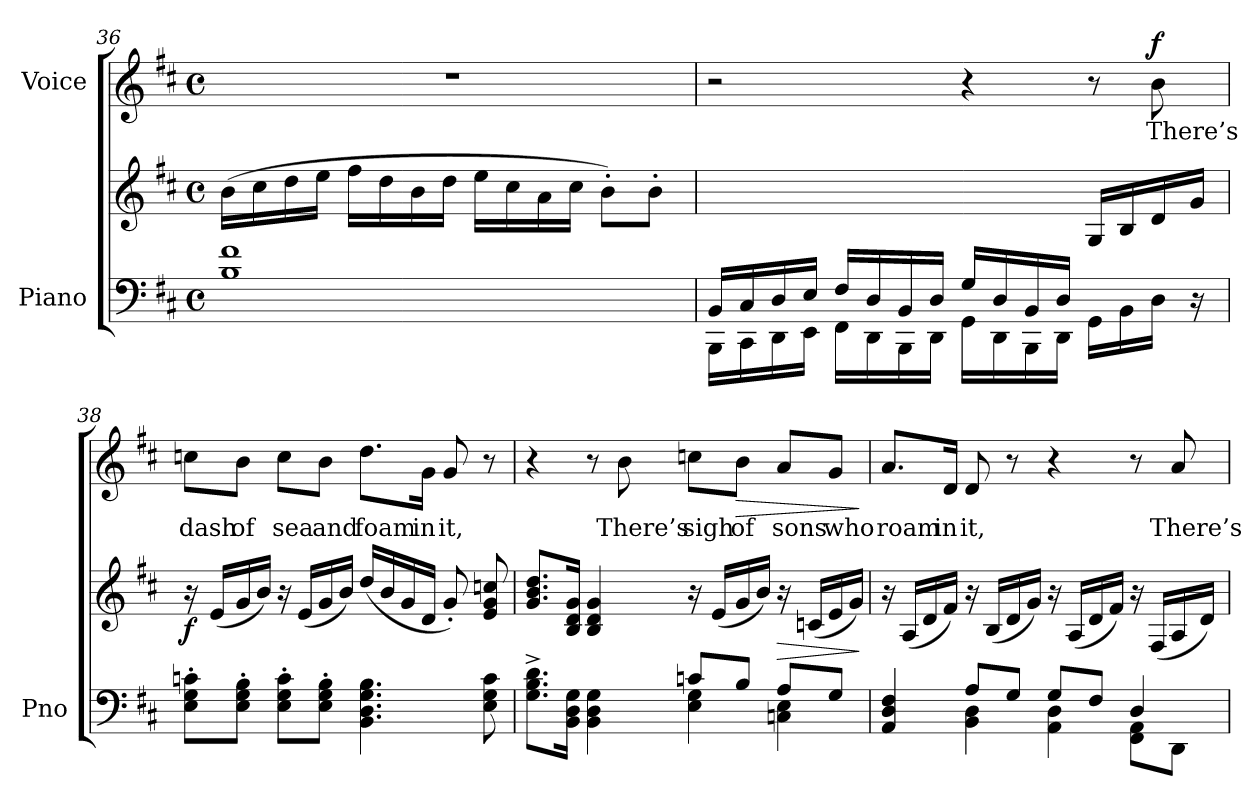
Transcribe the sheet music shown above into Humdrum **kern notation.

**kern	**kern	**dynam	**kern	**text	**dynam
*part2	*part2	*part2	*part1	*part1	*part1
*staff3	*staff2	*staff2/3	*staff1	*staff1	*staff1
*I"Piano	*	*	*I"Voice	*	*
*I'Pno	*	*	*	*	*
*clefF4	*clefG2	*	*clefG2	*	*
*k[f#c#]	*k[f#c#]	*	*k[f#c#]	*	*
*M4/4	*M4/4	*	*M4/4	*	*
*met(c)	*met(c)	*	*met(c)	*	*
=36	=36	=36	=36	=36	=36
1B 1f#	(16b\LL	.	1r	.	.
.	16cc#\	.	.	.	.
.	16dd\	.	.	.	.
.	16ee\JJ	.	.	.	.
.	16ff#\LL	.	.	.	.
.	16dd\	.	.	.	.
.	16b\	.	.	.	.
.	16dd\JJ	.	.	.	.
.	16ee\LL	.	.	.	.
.	16cc#\	.	.	.	.
.	16a\	.	.	.	.
.	16cc#\JJ	.	.	.	.
.	8b'\L)	.	.	.	.
.	8b'\J	.	.	.	.
=37	=37	=37	=37	=37	=37
*^	*	*	*	*	*
(>16BB/LL	16BBB\LL	2.ryy	.	2r	.	.
16C#/	16CC#\	.	.	.	.	.
16D/	16DD\	.	.	.	.	.
16E/JJ	16EE\JJ	.	.	.	.	.
16F#/LL	16FF#\LL	.	.	.	.	.
16D/	16DD\	.	.	.	.	.
16BB/	16BBB\	.	.	.	.	.
16D/JJ	16DD\JJ	.	.	.	.	.
16G/LL	16GG\LL	.	.	4r	.	.
16D/	16DD\	.	.	.	.	.
16BB/	16BBB\	.	.	.	.	.
16D/JJ	16DD\JJ	.	.	.	.	.
4ryy	16GG\LL	16G/LL	.	8r	.	.
.	16BB\	16B/	.	.	.	.
!	!	!	!	!	!	!LO:DY:a
.	16D\JJ	16d/	.	8b\	There’s	f
.	16r	16g/JJ)	.	.	.	.
=38	=38	=38	=38	=38	=38	=38
!	!	!	!LO:DY:b	!	!	!
*v	*v	*	*	*	*	*
8E\' 8G\' 8cn\'L	16r	f	8ccn\L	dash	.
.	(16e/LL	.	.	.	.
8E\' 8G\' 8B\'J	16g/	.	8b\J	of	.
.	16b/JJ)	.	.	.	.
8E\' 8G\' 8c\'L	16r	.	8cc\L	sea	.
.	(16e/LL	.	.	.	.
8E\' 8G\' 8B\'J	16g/	.	8b\J	and	.
.	16b/JJ)	.	.	.	.
4.BB\ 4.D\ 4.G\ 4.B\	(16dd/LL	.	8.dd\L	foam	.
.	16b/	.	.	.	.
.	16g/	.	.	.	.
.	16d/JJ	.	16g\Jk	in	.
.	8g'/)	.	8g/	it,	.
8E\ 8G\ 8c\	8e/ 8g/ 8ccn/	.	8r	.	.
=39	=39	=39	=39	=39	=39
*^	*	*	*	*	*
8.G\^ 8.B\^ 8.d\^L	2ryy	8.g/ 8.b/ 8.dd/L	.	4r	.	.
16BB\ 16D\ 16G\Jk	.	16B/ 16d/ 16g/Jk	.	.	.	.
4BB\ 4D\ 4G\	.	4B/ 4d/ 4g/	.	8r	.	.
.	.	.	.	8b\	There’s	.
8cn/L	4E\ 4G\	16r	.	8ccn\L	sigh	.
.	.	(16e/LL	.	.	.	.
!	!	!	!	!	!	!LO:HP:b
8B/J	.	16g/	.	8b\J	of	>
.	.	16b/JJ)	.	.	.	.
!	!	!	!LO:HP:b	!	!	!
8A/L	4Cn\ 4E\	16r	>	8a/L	sons	.
.	.	(16cn/LL	.	.	.	.
8G/J	.	16e/	.	8g/J	who	.
.	.	16g/JJ)	.	.	.	.
*v	*v	*	*	*	*	*
.	.	]	.	.	]
=40	=40	=40	=40	=40	=40
*^	*	*	*	*	*
4AA/ 4D/ 4F#/	4ryy	16r	.	8.a/L	roam	.
.	.	(16A/LL	.	.	.	.
.	.	16d/	.	.	.	.
.	.	16f#/JJ)	.	16d/Jk	in	.
8A/L	4BB\ 4D\	16r	.	8d/	it,	.
.	.	(16B/LL	.	.	.	.
8G/J	.	16d/	.	8r	.	.
.	.	16g/JJ)	.	.	.	.
8G/L	4AA\ 4D\	16r	.	4r	.	.
.	.	(16A/LL	.	.	.	.
8F#/J	.	16d/	.	.	.	.
.	.	16f#/JJ)	.	.	.	.
4D/	8FF#\ 8AA\L	16r	.	8r	.	.
.	.	(16F#/LL	.	.	.	.
.	8DD\J	16A/	.	8a/	There’s	.
.	.	16d/JJ)	.	.	.	.
*v	*v	*	*	*	*	*
=	=	=	=	=	=
*-	*-	*-	*-	*-	*-
